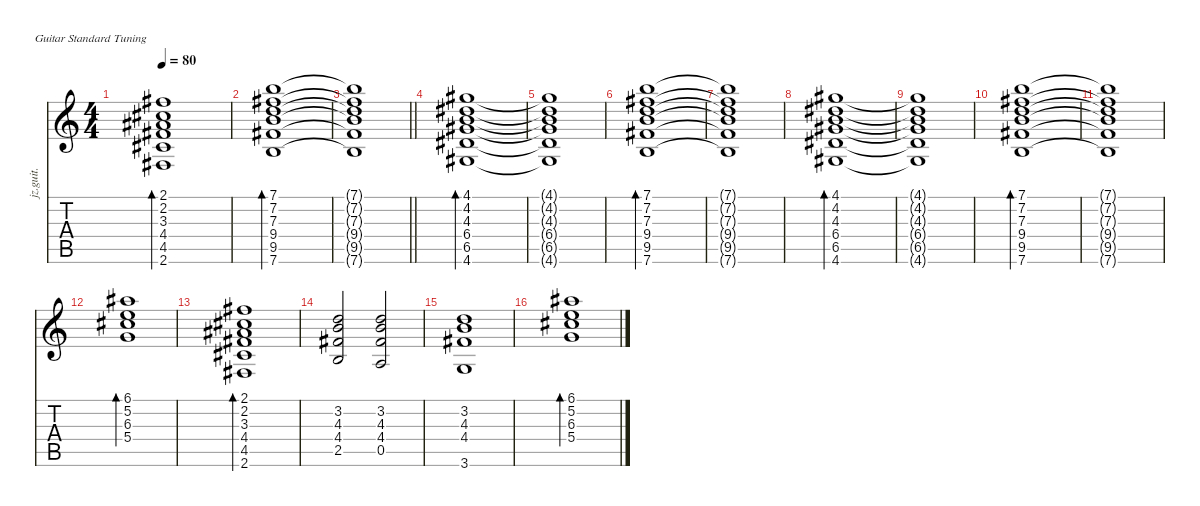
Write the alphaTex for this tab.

\defaultSystemsLayout 4
\hideDynamics
\bracketExtendMode nobrackets
\otherSystemsTrackNameOrientation horizontal
\track ("Rythm left" "jz.guit.") {mute instrument electricguitarjazz}
\staff {score tabs}
\tuning (E4 B3 G3 D3 A2 E2)
\ts (4 4)
\tempo 80
\clef g2
\ks c
(2.1{acc #} 2.2{acc #} 3.3{acc #} 4.4{acc #} 4.5{acc #} 2.6{acc #}).1{bd 120 dy f beam Up} |
(7.1 7.2{acc #} 7.3 9.4 9.5{acc #} 7.6).1{bd 120 beam Down} |
\barLineRight lightlight
(7.1{t} 7.2{t acc #} 7.3{t} 9.4{t} 9.5{t acc #} 7.6{t}).1{beam Down} |
(4.1{acc #} 4.2{acc #} 4.3 6.4{acc #} 6.5{acc #} 4.6{acc #}).1{bd 120 beam Up} |
(4.1{t acc #} 4.2{t acc #} 4.3{t} 6.4{t acc #} 6.5{t acc #} 4.6{t acc #}).1{beam Up} |
(7.1 7.2{acc #} 7.3 9.4 9.5{acc #} 7.6).1{bd 120 beam Down} |
(7.1{t} 7.2{t acc #} 7.3{t} 9.4{t} 9.5{t acc #} 7.6{t}).1{beam Down} |
(4.1{acc #} 4.2{acc #} 4.3 6.4{acc #} 6.5{acc #} 4.6{acc #}).1{bd 120 beam Up} |
(4.1{t acc #} 4.2{t acc #} 4.3{t} 6.4{t acc #} 6.5{t acc #} 4.6{t acc #}).1{beam Up} |
(7.1 7.2{acc #} 7.3 9.4 9.5{acc #} 7.6).1{bd 120 beam Down} |
(7.1{t} 7.2{t acc #} 7.3{t} 9.4{t} 9.5{t acc #} 7.6{t}).1{beam Down} |
(6.1{acc #} 5.2 6.3{acc #} 5.4).1{bd 120 beam Down} |
(2.1{acc #} 2.2{acc #} 3.3{acc #} 4.4{acc #} 4.5{acc #} 2.6{acc #}).1{bd 120 beam Up} |
(3.2 4.3 4.4{acc #} 2.5).2{beam Up} (3.2 4.3 4.4{acc #} 0.5).2{beam Up} |
(3.2 4.3 4.4{acc #} 3.6).1{beam Up} |
(6.1{acc #} 5.2 6.3{acc #} 5.4).1{bd 120 beam Down}
